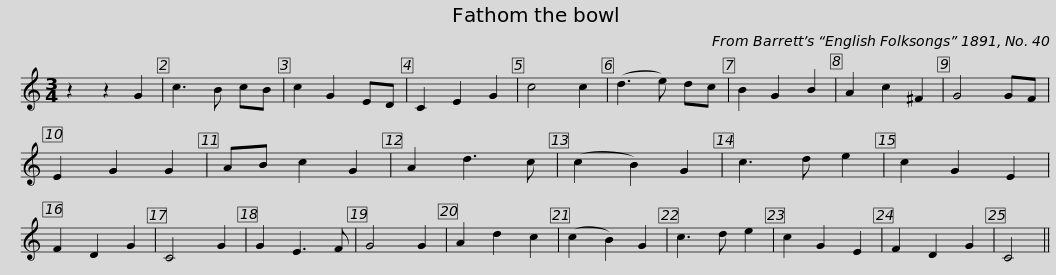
X:1
L:1/8
M:3/4
I:linebreak $
K:C
V:1 treble
V:1
 z2 z2 G2 | c3 B cB | c2 G2 ED | C2 E2 G2 | c4 c2 | %5
 (d3 e) dc | B2 G2 B2 | A2 c2 ^F2 | G4 GF | E2 G2 G2 | %10
 AB c2 G2 | A2 d3 c |$ (c2 B2) G2 | c3 d e2 | c2 G2 E2 | %15
 F2 D2 G2 | C4 G2 | G2 E3 F | G4 G2 | A2 d2 c2 | %20
 (c2 B2) G2 | c3 d e2 | c2 G2 E2 | F2 D2 G2 | C4 || %25
